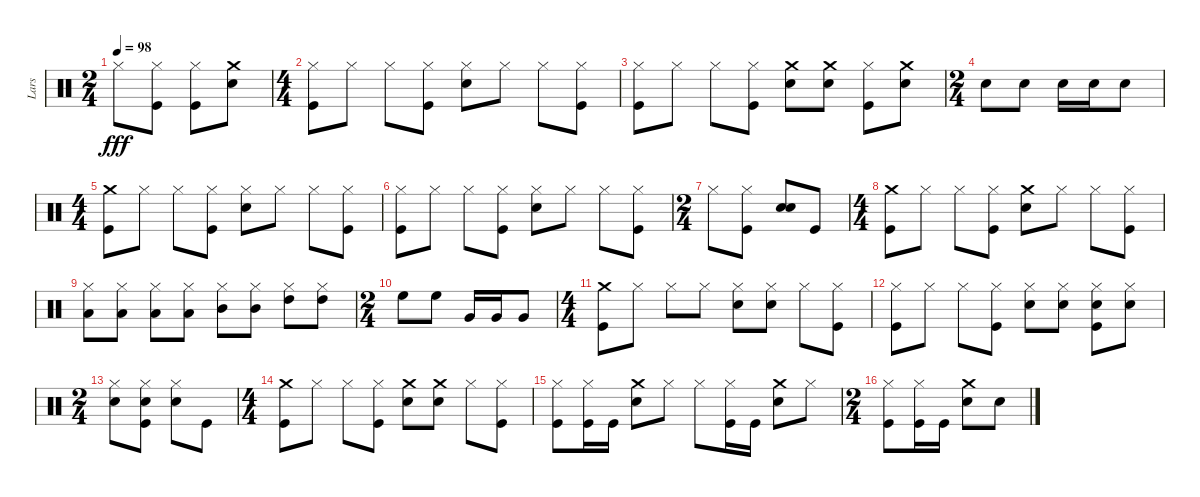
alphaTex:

\track ("Lars" "Lars") {instrument percussion}
\staff {score}
\articulation defaults
\ts (2 4)
\tempo 98
\clef neutral
\ks c "Hi-Hat (closed)".8{dy fff}
("Hi-Hat (closed)" "Kick (hit)").8 ("Hi-Hat (closed)" "Kick (hit)").8 ("Crash medium (hit)" "Snare (hit) 2").8 |
\ts (4 4)
("Kick (hit)" "Hi-Hat (closed)").8 "Hi-Hat (closed)".8 "Hi-Hat (closed)".8 ("Kick (hit)" "Hi-Hat (closed)").8 ("Hi-Hat (closed)" "Snare (hit) 2").8 "Hi-Hat (closed)".8 "Hi-Hat (closed)".8 ("Kick (hit)" "Hi-Hat (closed)").8 |
("Hi-Hat (closed)" "Kick (hit)").8 "Hi-Hat (closed)".8 "Hi-Hat (closed)".8 ("Hi-Hat (closed)" "Kick (hit)").8 ("Crash medium (hit)" "Snare (hit) 2").8 ("Crash medium (hit)" "Snare (hit) 2").8 ("Hi-Hat (closed)" "Kick (hit)").8 ("Crash medium (hit)" "Snare (hit) 2").8 |
\ts (2 4)
"Snare (hit) 2".8 "Snare (hit) 2".8 "Snare (hit) 2".16 "Snare (hit) 2".16 "Snare (hit) 2".8 |
\ts (4 4)
("Kick (hit)" "Crash medium (hit)").8 "Hi-Hat (closed)".8 "Hi-Hat (closed)".8 ("Kick (hit)" "Hi-Hat (closed)").8 ("Snare (hit) 2" "Hi-Hat (closed)").8 "Hi-Hat (closed)".8 "Hi-Hat (closed)".8 ("Kick (hit)" "Hi-Hat (closed)").8 |
("Kick (hit)" "Hi-Hat (closed)").8 "Hi-Hat (closed)".8 "Hi-Hat (closed)".8 ("Kick (hit)" "Hi-Hat (closed)").8 ("Hi-Hat (closed)" "Snare (hit) 2").8 "Hi-Hat (closed)".8 "Hi-Hat (closed)".8 ("Kick (hit)" "Hi-Hat (closed)").8 |
\ts (2 4)
"Hi-Hat (closed)".8 ("Kick (hit)" "Hi-Hat (closed)").8 ("Snare (hit) 2" "Snare (hit) 2").8 "Kick (hit)".8 |
\ts (4 4)
("Crash medium (hit)" "Kick (hit)").8 "Hi-Hat (closed)".8 "Hi-Hat (closed)".8 ("Kick (hit)" "Hi-Hat (closed)").8 ("Crash medium (hit)" "Snare (hit) 2").8 "Hi-Hat (closed)".8 "Hi-Hat (closed)".8 ("Kick (hit)" "Hi-Hat (closed)").8 |
("Low Tom (hit)" "Hi-Hat (closed)").8 ("Low Tom (hit)" "Hi-Hat (closed)").8 ("Low Tom (hit)" "Hi-Hat (closed)").8 ("Low Tom (hit)" "Hi-Hat (closed)").8 ("Mid Tom (hit)" "Hi-Hat (closed)").8 ("Mid Tom (hit)" "Hi-Hat (closed)").8 ("High Tom (hit)" "Hi-Hat (closed)").8 ("High Tom (hit)" "Hi-Hat (closed)").8 |
\ts (2 4)
"High Floor Tom (hit)".8 "High Floor Tom (hit)".8 "Very Low Tom (hit)".16 "Very Low Tom (hit)".16 "Very Low Tom (hit)".8 |
\ts (4 4)
("Crash medium (hit)" "Kick (hit)").8 "Hi-Hat (closed)".8 "Hi-Hat (closed)".8 "Hi-Hat (closed)".8 ("Hi-Hat (closed)" "Snare (hit) 2").8 ("Snare (hit) 2" "Hi-Hat (closed)").8 "Hi-Hat (closed)".8 ("Kick (hit)" "Hi-Hat (closed)").8 |
("Hi-Hat (closed)" "Kick (hit)").8 "Hi-Hat (closed)".8 "Hi-Hat (closed)".8 ("Hi-Hat (closed)" "Kick (hit)").8 ("Snare (hit) 2" "Hi-Hat (closed)").8 ("Snare (hit) 2" "Hi-Hat (closed)").8 ("Snare (hit) 2" "Hi-Hat (closed)" "Kick (hit)").8 ("Snare (hit) 2" "Hi-Hat (closed)").8 |
\ts (2 4)
("Snare (hit) 2" "Hi-Hat (closed)").8 ("Kick (hit)" "Snare (hit) 2" "Hi-Hat (closed)").8 ("Hi-Hat (closed)" "Snare (hit) 2").8 "Kick (hit)".8 |
\ts (4 4)
("Crash medium (hit)" "Kick (hit)").8 "Hi-Hat (closed)".8 "Hi-Hat (closed)".8 ("Kick (hit)" "Hi-Hat (closed)").8 ("Crash medium (hit)" "Snare (hit) 2").8 ("Crash medium (hit)" "Snare (hit) 2").8 "Hi-Hat (closed)".8 ("Kick (hit)" "Hi-Hat (closed)").8 |
("Hi-Hat (closed)" "Kick (hit)").8 ("Hi-Hat (closed)" "Kick (hit)").16 "Kick (hit)".16 ("Crash medium (hit)" "Snare (hit) 2").8 "Hi-Hat (closed)".8 "Hi-Hat (closed)".8 ("Hi-Hat (closed)" "Kick (hit)").16 "Kick (hit)".16 ("Crash medium (hit)" "Snare (hit) 2").8 "Hi-Hat (closed)".8 |
\ts (2 4)
("Hi-Hat (closed)" "Kick (hit)").8 ("Hi-Hat (closed)" "Kick (hit)").16 "Kick (hit)".16 ("Crash medium (hit)" "Snare (hit) 2").8 "Snare (hit) 2".8
